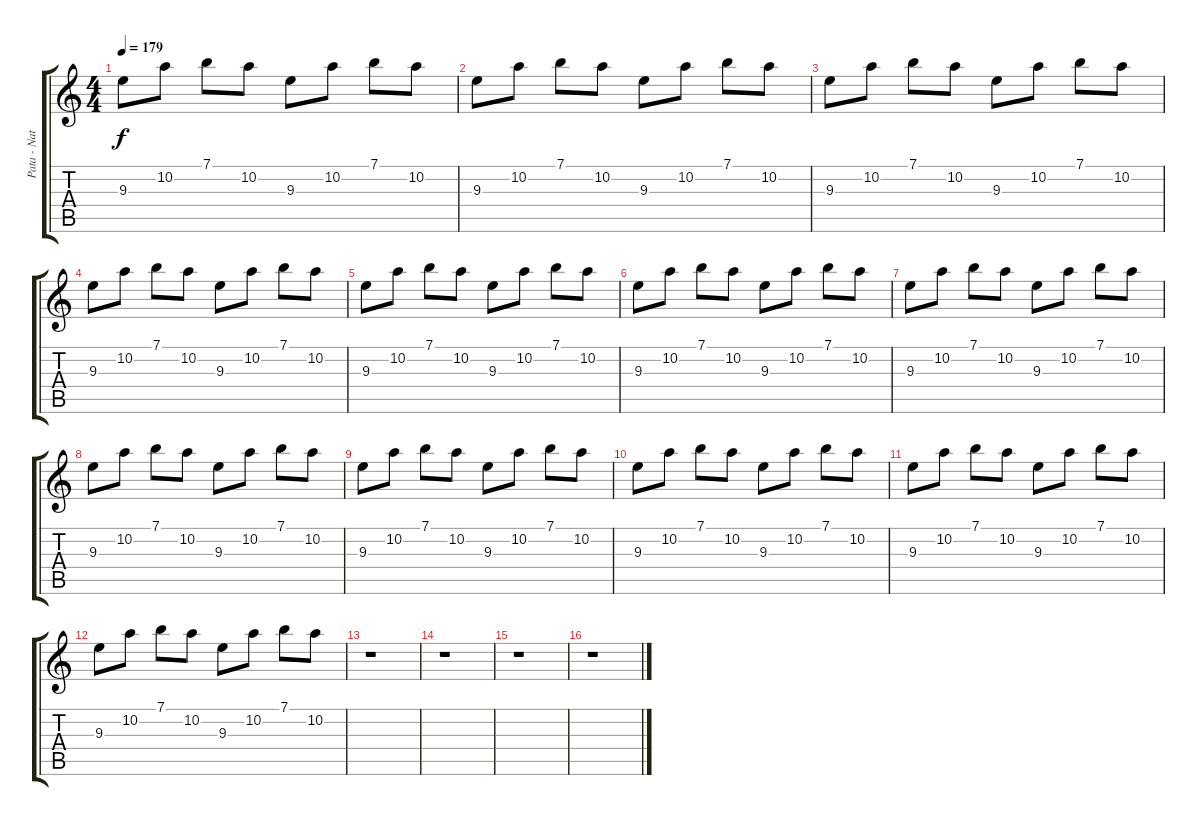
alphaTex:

\track ("Pata - Natural tone" "Pata - Nat") {instrument electricguitarclean}
\staff {score tabs}
\tuning (E4 B3 G3 D3 A2 E2) {hide}
\ts (4 4)
\tempo 179
\clef g2
\ks c
9.3.8{dy f instrument electricguitarclean} 10.2.8 7.1.8 10.2.8 9.3.8 10.2.8 7.1.8 10.2.8 |
9.3.8 10.2.8 7.1.8 10.2.8 9.3.8 10.2.8 7.1.8 10.2.8 |
9.3.8 10.2.8 7.1.8 10.2.8 9.3.8 10.2.8 7.1.8 10.2.8 |
9.3.8 10.2.8 7.1.8 10.2.8 9.3.8 10.2.8 7.1.8 10.2.8 |
9.3.8 10.2.8 7.1.8 10.2.8 9.3.8 10.2.8 7.1.8 10.2.8 |
9.3.8 10.2.8 7.1.8 10.2.8 9.3.8 10.2.8 7.1.8 10.2.8 |
9.3.8 10.2.8 7.1.8 10.2.8 9.3.8 10.2.8 7.1.8 10.2.8 |
9.3.8 10.2.8 7.1.8 10.2.8 9.3.8 10.2.8 7.1.8 10.2.8 |
9.3.8 10.2.8 7.1.8 10.2.8 9.3.8 10.2.8 7.1.8 10.2.8 |
9.3.8 10.2.8 7.1.8 10.2.8 9.3.8 10.2.8 7.1.8 10.2.8 |
9.3.8 10.2.8 7.1.8 10.2.8 9.3.8 10.2.8 7.1.8 10.2.8 |
9.3.8 10.2.8 7.1.8 10.2.8 9.3.8 10.2.8 7.1.8 10.2.8 |
r.1 |
r.1 |
r.1 |
r.1
